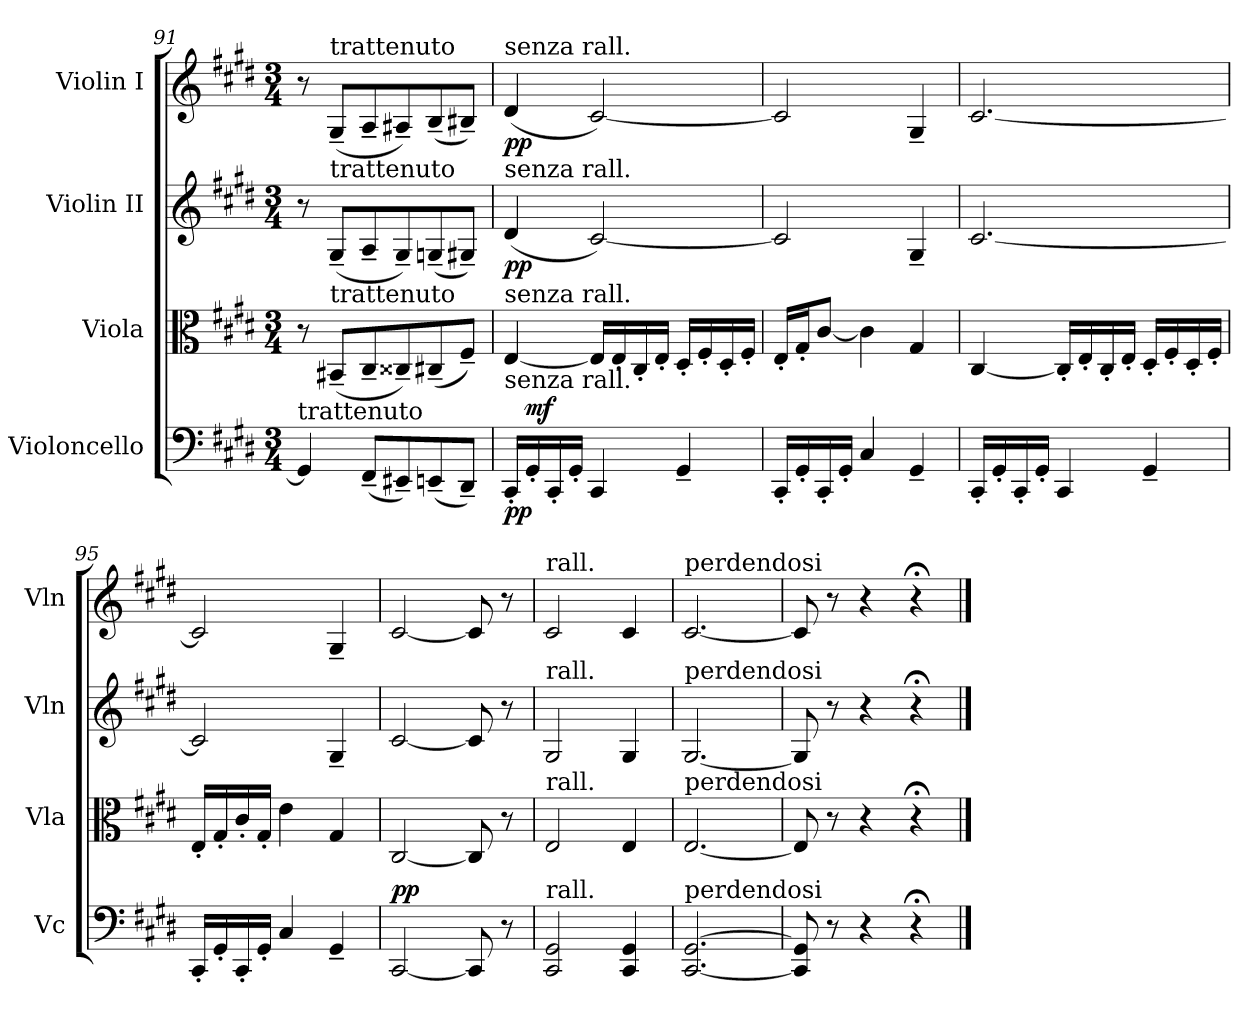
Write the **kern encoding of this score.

**kern	**dynam	**kern	**kern	**dynam	**kern	**dynam
*part4	*part4	*part3	*part2	*part2	*part1	*part1
*staff4	*staff4	*staff3	*staff2	*staff2	*staff1	*staff1
*I"Violoncello	*	*I"Viola	*I"Violin II	*	*I"Violin I	*
*I'Vc	*	*I'Vla	*I'Vln	*	*I'Vln	*
*clefF4	*	*clefC3	*clefG2	*	*clefG2	*
*k[f#c#g#d#]	*	*k[f#c#g#d#]	*k[f#c#g#d#]	*	*k[f#c#g#d#]	*
*M3/4	*	*M3/4	*M3/4	*	*M3/4	*
=91	=91	=91	=91	=91	=91	=91
!LO:TX:a:t=trattenuto	!	!	!	!	!	!
4GG#/]	.	8r	8r	.	8r	.
!	!	!	!	!	!LO:TX:a:t=trattenuto	!
!	!	!	!LO:TX:a:t=trattenuto	!	!	!
!	!	!LO:TX:a:t=trattenuto	!	!	!	!
.	.	(8BB#X~/L	(8G#~/L	.	(8G#~/L	.
(8FF#~/L	.	8C#~/	8A~/	.	8A~/	.
8EE#X~/)	.	8C##X~/)	8G#~/)	.	8A#X~/)	.
(8EEn~/	.	(8C#X~/	(8Gn~/	.	(8B~/	.
8DD#~/J)	.	8F#~/J)	8G#X~/J)	.	8B#X~/J)	.
=92	=92	=92	=92	=92	=92	=92
!	!	!	!	!	!LO:TX:a:t=senza rall.	!
!	!	!	!LO:TX:a:t=senza rall.	!	!	!
!	!	!LO:TX:a:t=senza rall.	!	!	!	!
!LO:TX:a:t=senza rall.	!	!	!	!	!	!
!	!LO:DY:b	!	!	!LO:DY:b	!	!LO:DY:b
16CC#'/LL	pp	[4E/	(4d#/	pp	(4d#/	pp
!	!LO:DY:a	!	!	!	!	!
16GG#'/	mf	.	.	.	.	.
16CC#'/	.	.	.	.	.	.
16GG#'/JJ	.	.	.	.	.	.
4CC#/	.	16E/LL]	[2c#/)	.	[2c#/)	.
.	.	16E'/	.	.	.	.
.	.	16C#'/	.	.	.	.
.	.	16E'/JJ	.	.	.	.
4GG#~/	.	16D#'/LL	.	.	.	.
.	.	16F#'/	.	.	.	.
.	.	16D#'/	.	.	.	.
.	.	16F#'/JJ	.	.	.	.
=93	=93	=93	=93	=93	=93	=93
16CC#'/LL	.	16E'/LL	2c#/]	.	2c#/]	.
16GG#'/	.	16G#'/J	.	.	.	.
16CC#'/	.	[8c#/J	.	.	.	.
16GG#'/JJ	.	.	.	.	.	.
4C#/	.	4c#\]	.	.	.	.
4GG#~/	.	4G#/	4G#~/	.	4G#~/	.
!!LO:LB:g=z
=94	=94	=94	=94	=94	=94	=94
16CC#'/LL	.	[4C#/	[2.c#/	.	[2.c#/	.
16GG#'/	.	.	.	.	.	.
16CC#'/	.	.	.	.	.	.
16GG#'/JJ	.	.	.	.	.	.
4CC#/	.	16C#'/LL]	.	.	.	.
.	.	16E'/	.	.	.	.
.	.	16C#'/	.	.	.	.
.	.	16E'/JJ	.	.	.	.
4GG#~/	.	16D#'/LL	.	.	.	.
.	.	16F#'/	.	.	.	.
.	.	16D#'/	.	.	.	.
.	.	16F#'/JJ	.	.	.	.
=95	=95	=95	=95	=95	=95	=95
16CC#'/LL	.	16E'/LL	2c#/]	.	2c#/]	.
16GG#'/	.	16G#'/	.	.	.	.
16CC#'/	.	16c#'/	.	.	.	.
16GG#'/JJ	.	16G#'/JJ	.	.	.	.
4C#/	.	4e\	.	.	.	.
4GG#~/	.	4G#/	4G#~/	.	4G#~/	.
=96	=96	=96	=96	=96	=96	=96
!	!LO:DY:a	!	!	!	!	!
[2CC#/	pp	[2C#/	[2c#/	.	[2c#/	.
8CC#/]	.	8C#/]	8c#/]	.	8c#/]	.
8r	.	8r	8r	.	8r	.
=97	=97	=97	=97	=97	=97	=97
!	!	!	!	!	!LO:TX:a:t=rall.	!
!	!	!	!LO:TX:a:t=rall.	!	!	!
!	!	!LO:TX:a:t=rall.	!	!	!	!
!LO:TX:a:t=rall.	!	!	!	!	!	!
2CC#/ 2GG#/	.	2E/	2G#/	.	2c#/	.
4CC#/ 4GG#/	.	4E/	4G#/	.	4c#/	.
=98	=98	=98	=98	=98	=98	=98
!	!	!	!	!	!LO:TX:a:t=perdendosi	!
!	!	!	!LO:TX:a:t=perdendosi	!	!	!
!	!	!LO:TX:a:t=perdendosi	!	!	!	!
!LO:TX:a:t=perdendosi	!	!	!	!	!	!
[2.CC#/ [2.GG#/	.	[2.E/	[2.G#/	.	[2.c#/	.
=99	=99	=99	=99	=99	=99	=99
8CC#]/ 8GG#]/	.	8E/]	8G#/]	.	8c#/]	.
8r	.	8r	8r	.	8r	.
4r	.	4r	4r	.	4r	.
4r;<	.	4r;<	4r;<	.	4r;<	.
==	==	==	==	==	==	==
*-	*-	*-	*-	*-	*-	*-
